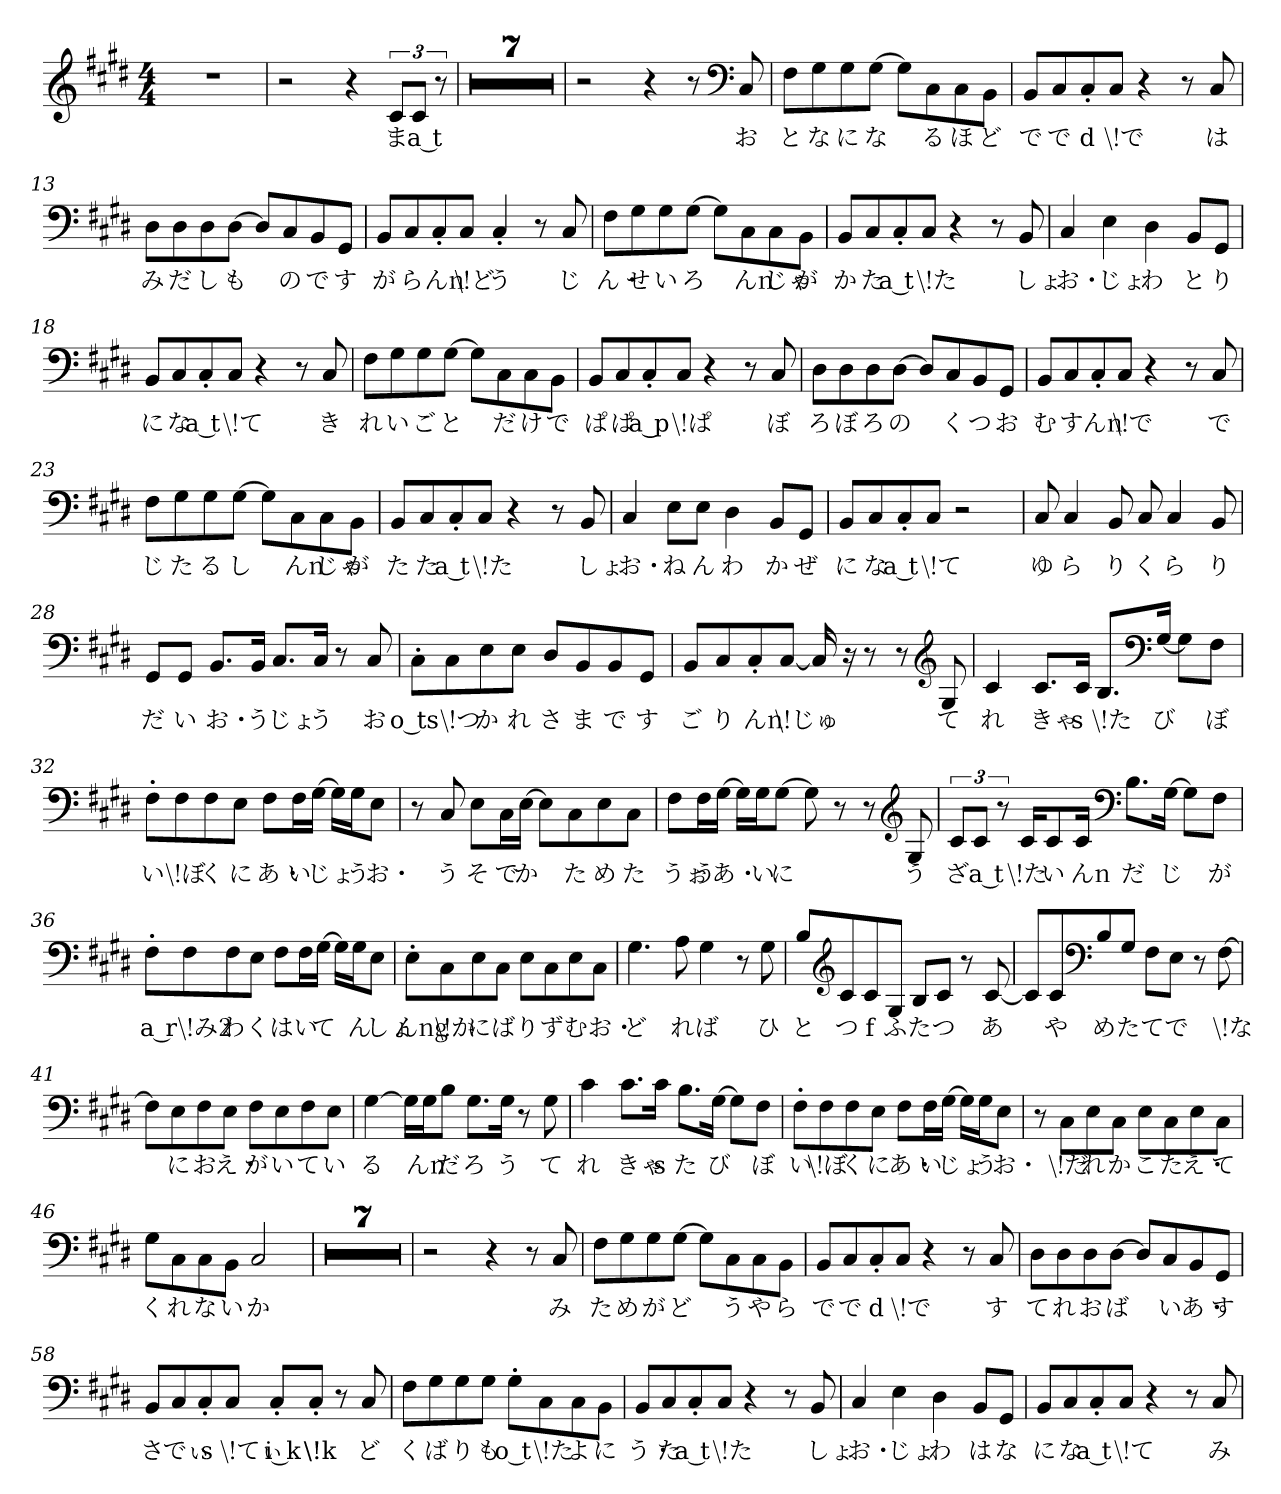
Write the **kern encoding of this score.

**kern	**text
*part1	*part1
*staff1	*staff1
*clefG2	*
*k[f#c#g#d#]	*
*M4/4	*
*MM182	*
=1	=1
1r	.
=2	=2
2r	.
4r	.
12c#L	ま
12c#J	a t
12r	.
=3	=3
1r	.
=4	=4
1r	.
=5	=5
1r	.
=6	=6
1r	.
=7	=7
1r	.
=8	=8
1r	.
=9	=9
1r	.
=10	=10
2r	.
4r	.
8r	.
*clefF4	*
8C#	お
=11	=11
8F#L	と
8G#	な
8G#	に
[8G#J	な
8G#L]	.
8C#	る
8C#	ほ
8BBJ	ど
=12	=12
8BBL	で
8C#	で
8C#'	d
8C#J	\!で
4r	.
8r	.
8C#	は
=13	=13
8D#L	み
8D#	だ
8D#	し
[8D#J	も
8D#L]	.
8C#	の
8BB	で
8GG#J	す
=14	=14
8BBL	が
8C#	ら
8C#'	んn
8C#J	\!ど
4C#'	う
8r	.
8C#	じ
=15	=15
8F#L	ん・
8G#	せ
8G#	い
[8G#J	ろ
8G#L]	.
8C#	んn
8C#	じゃ
8BBJ	が
=16	=16
8BBL	か
8C#	た
8C#'	a t
8C#J	\!た
4r	.
8r	.
8BB	しょ
=17	=17
4C#	お・
4E	じょ
4D#	わ
8BBL	と
8GG#J	り
=18	=18
8BBL	に
8C#	な
8C#'	a t
8C#J	\!て
4r	.
8r	.
8C#	き
=19	=19
8F#L	れ
8G#	い
8G#	ご
[8G#J	と
8G#L]	.
8C#	だ
8C#	け
8BBJ	で
=20	=20
8BBL	ぱ
8C#	ぱ
8C#'	a p
8C#J	\!ぱ
4r	.
8r	.
8C#	ぼ
=21	=21
8D#L	ろ
8D#	ぼ
8D#	ろ
[8D#J	の
8D#L]	.
8C#	く
8BB	つ
8GG#J	お
=22	=22
8BBL	む
8C#	す
8C#'	んn
8C#J	\!で
4r	.
8r	.
8C#	で
=23	=23
8F#L	じ
8G#	た
8G#	る
[8G#J	し
8G#L]	.
8C#	んn
8C#	じゃ
8BBJ	が
=24	=24
8BBL	た
8C#	た
8C#'	a t
8C#J	\!た
4r	.
8r	.
8BB	しょ
=25	=25
4C#	お・
8EL	ね
8EJ	ん
4D#	わ
8BBL	か
8GG#J	ぜ
=26	=26
8BBL	に
8C#	な
8C#'	a t
8C#J	\!て
2r	.
=27	=27
8C#	ゆ
4C#	ら
8BB	り
8C#	く
4C#	ら
8BB	り
=28	=28
8GG#L	だ
8GG#J	い
8.BBL	お・
16BBJk	う
8.C#L	じょ
16C#Jk	う
8r	.
8C#	お
=29	=29
8C#'L	o ts
8C#	\!つ
8E	か
8EJ	れ
8D#L	さ
8BB	ま
8BB	で
8GG#J	す
=30	=30
8BBL	ご
8C#	り
8C#'	んn
[8C#J	\!じゅ
16C#]	.
16r	.
8r	.
8r	.
*clefG2	*
8G#	て
=31	=31
4c#	れ
8.c#L	きゃ
16c#Jk	s
8.BL	\!た
*clefF4	*
[16G#Jk	び
8G#L]	.
8F#J	ぼ
=32	=32
8F#'L	い
8F#	\!ぼ
8F#	く
8EJ	に
8F#L	あ・
16F#L	い
[16G#JJ	じょ
16G#LL]	.
16G#J	う
8EJ	お・
=33	=33
8r	.
8C#	う
8EL	そ
16C#L	で
[16EJJ	か
8EL]	.
8C#	た
8E	め
8C#J	た
=34	=34
8F#L	うぉ
16F#L	う
[16G#JJ	あ・
16G#LL]	.
16G#J	い
[8G#J	に
8G#]	.
8r	.
8r	.
*clefG2	*
8G#	う
=35	=35
12c#L	ざ
12c#J	a t
12r	.
16c#KL	\!た
8c#	い
16c#Jk	んn
*clefF4	*
8.BL	だ
[16G#Jk	じ
8G#L]	.
8F#J	が
=36	=36
8F#'L	a r
8F#	\!み2
8F#	わ
8EJ	く
8F#L	は
16F#L	い
[16G#JJ	て
16G#LL]	.
16G#J	ん
8EJ	しょ
=37	=37
8E'L	んng
8C#	\!か
8E	に
8C#J	ば
8EL	り
8C#	ず
8E	む
8C#J	お・
=38	=38
4.G#	ど
8A	れ
4G#	ば
8r	.
8G#	ひ
=39	=39
8BL	と
*clefG2	*
8c#	つ
8c#	f
8G#J	ふ
8BL	た
8c#J	つ
8r	.
[8c#	あ
=40	=40
8c#L]	.
8c#	や
*clefF4	*
8B	め
8G#J	た
8F#L	て
8EJ	で
8r	.
[8F#	\!な
=41	=41
8F#L]	.
8E	に
8F#	お
8EJ	え・
8F#L	が
8E	い
8F#	て
8EJ	い
=42	=42
[4G#	る
16G#LL]	.
16G#J	んn
8BJ	だ
8.G#L	ろ
16G#Jk	う
8r	.
8G#	て
=43	=43
4c#	れ
8.c#L	きゃ
16c#Jk	s
8.BL	た
[16G#Jk	び
8G#L]	.
8F#J	ぼ
=44	=44
8F#'L	い
8F#	\!ぼ
8F#	く
8EJ	に
8F#L	あ・
16F#L	い
[16G#JJ	じょ
16G#LL]	.
16G#J	う
8EJ	お・
=45	=45
8r	.
8C#L	\!だ
8E	れ
8C#J	か
8EL	こ
8C#	た
8E	え・
8C#J	て
=46	=46
8G#L	く
8C#	れ
8C#	な
8BBJ	い
2C#	か
=47	=47
1r	.
=48	=48
1r	.
=49	=49
1r	.
=50	=50
1r	.
=51	=51
1r	.
=52	=52
1r	.
=53	=53
1r	.
=54	=54
2r	.
4r	.
8r	.
8C#	み
=55	=55
8F#L	た
8G#	め
8G#	が
[8G#J	ど
8G#L]	.
8C#	う
8C#	や
8BBJ	ら
=56	=56
8BBL	で
8C#	で
8C#'	d
8C#J	\!で
4r	.
8r	.
8C#	す
=57	=57
8D#L	て
8D#	れ
8D#	お
[8D#J	ば
8D#L]	.
8C#	い
8BB	あ・
8GG#J	す
=58	=58
8BBL	さ
8C#	でぃ
8C#'	s
8C#J	\!てぃ
8C#'L	i k
8C#'J	\!k
8r	.
8C#	ど
=59	=59
8F#L	く
8G#	ば
8G#	り
8G#J	も
8G#'L	o t
8C#	\!た
8C#	よ
8BBJ	に
=60	=60
8BBL	う・
8C#	た
8C#'	a t
8C#J	\!た
4r	.
8r	.
8BB	しょ
=61	=61
4C#	お・
4E	じょ
4D#	わ
8BBL	は
8GG#J	な
=62	=62
8BBL	に
8C#	な
8C#'	a t
8C#J	\!て
4r	.
8r	.
8C#	み
=	=
*-	*-
